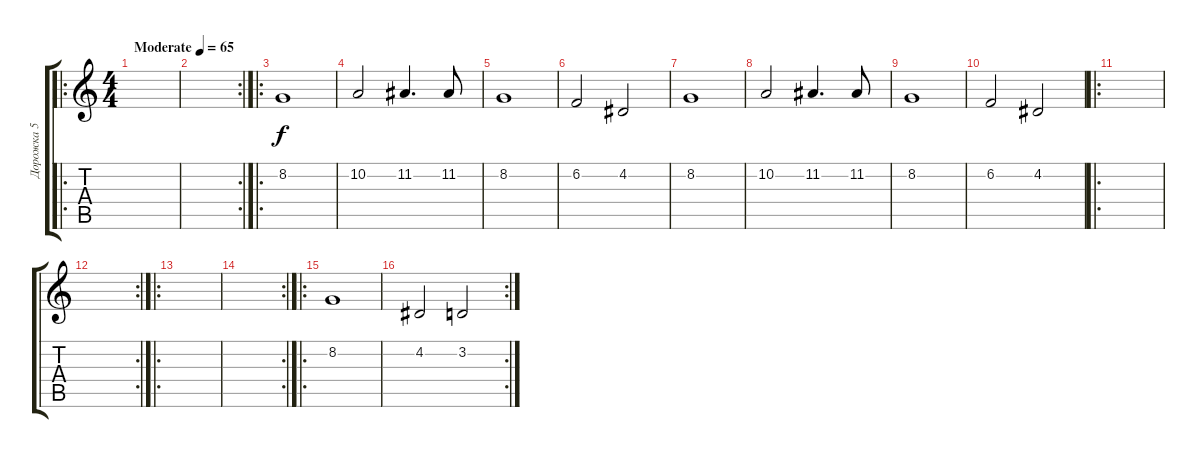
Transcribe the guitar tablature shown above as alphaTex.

\track ("Дорожка 5" "Дорожка 5") {instrument choiraahs}
\staff {score tabs}
\tuning (E4 B3 G3 D3 A2 D2) {hide}
\ro
\ts (4 4)
\tempo (65 "Moderate")
\clef g2
\ks c
|
\rc 2
|
\ro
8.2.1 |
10.2.2 11.2.4{d} 11.2.8 |
8.2.1 |
6.2.2 4.2.2 |
8.2.1 |
10.2.2 11.2.4{d} 11.2.8 |
8.2.1 |
6.2.2 4.2.2 |
\ro
|
\rc 2
|
\ro
|
\rc 2
|
\ro
8.2.1 |
\rc 2
4.2.2 3.2.2
